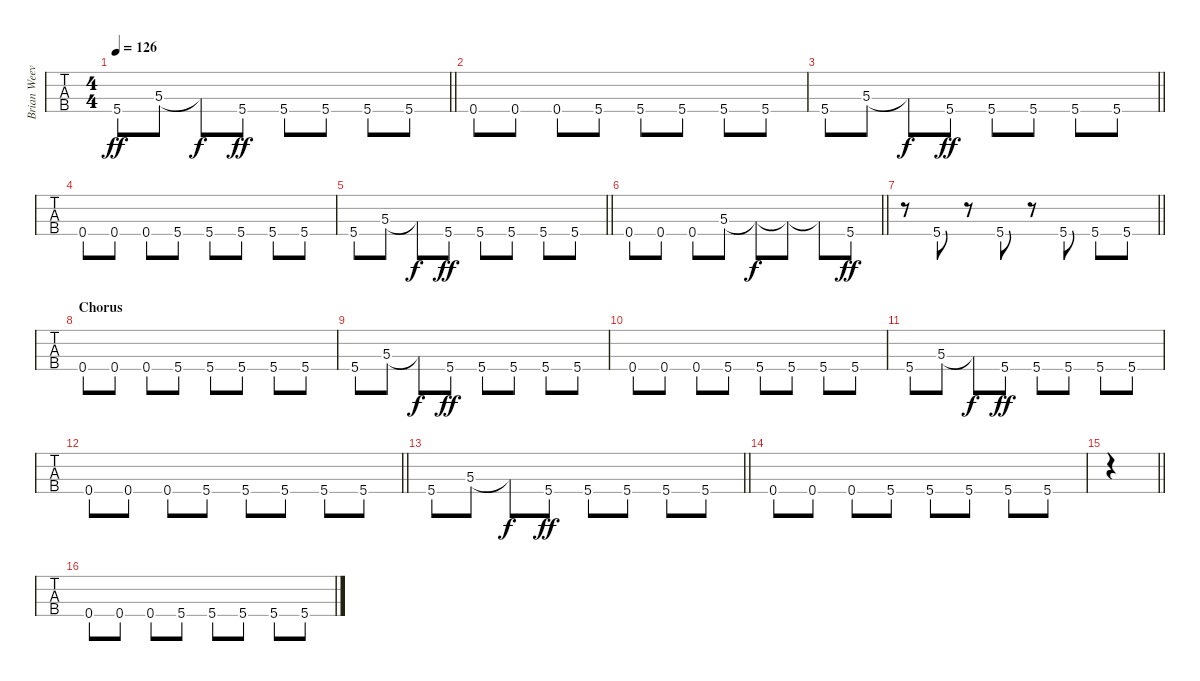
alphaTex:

\track ("Brian Weever" "Brian Weev") {instrument electricbassfinger}
\staff {tabs}
\tuning (G2 D2 A1 E1) {hide}
\ts (4 4)
\tempo 126
\clef f4
\barLineRight lightlight
\ks c
5.4.8{dy ff} 5.3.8 5.3{t}.8{dy f} 5.4.8{dy ff} 5.4.8 5.4.8 5.4.8 5.4.8 |
0.4.8 0.4.8 0.4.8 5.4.8 5.4.8 5.4.8 5.4.8 5.4.8 |
\barLineRight lightlight
5.4.8 5.3.8 5.3{t}.8{dy f} 5.4.8{dy ff} 5.4.8 5.4.8 5.4.8 5.4.8 |
0.4.8 0.4.8 0.4.8 5.4.8 5.4.8 5.4.8 5.4.8 5.4.8 |
\barLineRight lightlight
5.4.8 5.3.8 5.3{t}.8{dy f} 5.4.8{dy ff} 5.4.8 5.4.8 5.4.8 5.4.8 |
\barLineRight lightlight
0.4.8 0.4.8 0.4.8 5.3.8 5.3{t}.8{dy f} 5.3{t}.8 5.3{t}.8 5.4.8{dy ff} |
\barLineRight lightlight
r.8 5.4.8 r.8 5.4.8 r.8 5.4.8 5.4.8 5.4.8 |
\section ("" "Chorus")
0.4.8 0.4.8 0.4.8 5.4.8 5.4.8 5.4.8 5.4.8 5.4.8 |
5.4.8 5.3.8 5.3{t}.8{dy f} 5.4.8{dy ff} 5.4.8 5.4.8 5.4.8 5.4.8 |
0.4.8 0.4.8 0.4.8 5.4.8 5.4.8 5.4.8 5.4.8 5.4.8 |
5.4.8 5.3.8 5.3{t}.8{dy f} 5.4.8{dy ff} 5.4.8 5.4.8 5.4.8 5.4.8 |
\barLineRight lightlight
0.4.8 0.4.8 0.4.8 5.4.8 5.4.8 5.4.8 5.4.8 5.4.8 |
\barLineRight lightlight
5.4.8 5.3.8 5.3{t}.8{dy f} 5.4.8{dy ff} 5.4.8 5.4.8 5.4.8 5.4.8 |
0.4.8 0.4.8 0.4.8 5.4.8 5.4.8 5.4.8 5.4.8 5.4.8 |
\barLineRight lightlight
|
0.4.8 0.4.8 0.4.8 5.4.8 5.4.8 5.4.8 5.4.8 5.4.8
